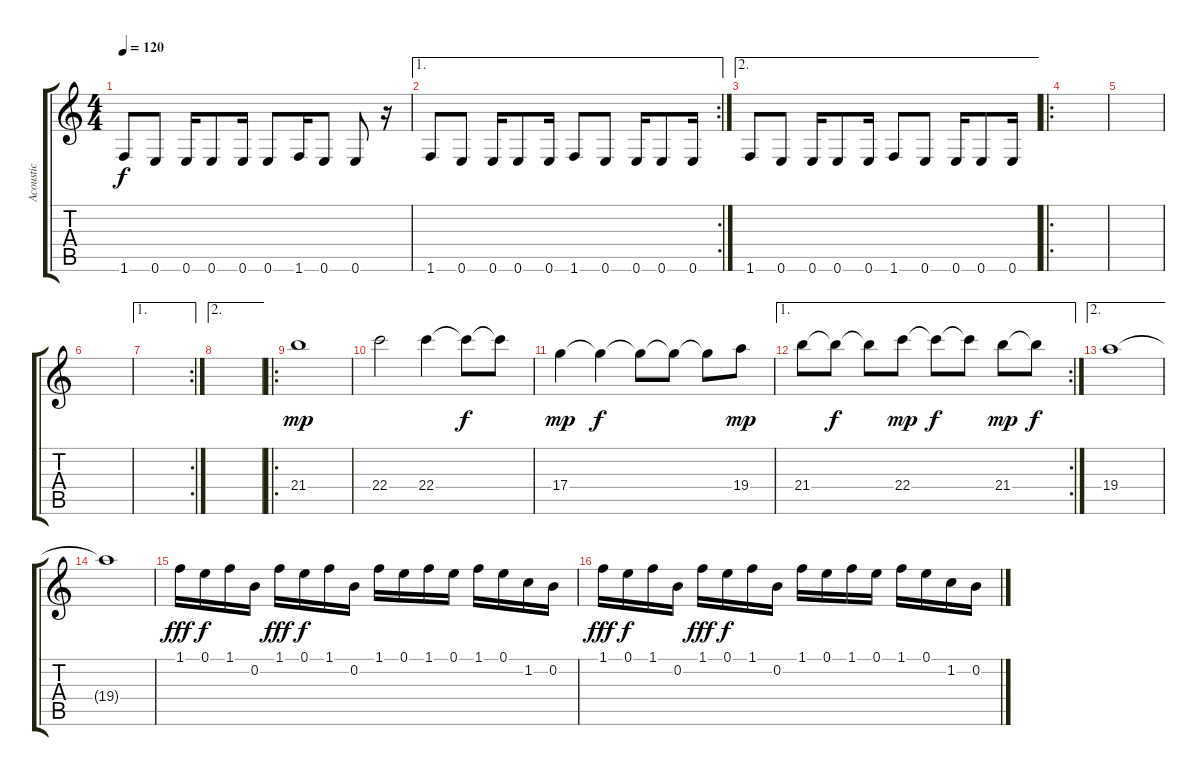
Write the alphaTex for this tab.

\track ("Acoustic" "Acoustic") {instrument acousticguitarnylon}
\staff {score tabs}
\tuning (E4 B3 G3 D3 A2 E2) {hide}
\ts (4 4)
\tempo 120
\clef g2
\ks c
1.6.8{dy f} 0.6.8 0.6.16 0.6.8 0.6.16 0.6.8 1.6.16 0.6.8 0.6.8 r.16 |
\ae 1
\rc 2
1.6.8 0.6.8 0.6.16 0.6.8 0.6.16 1.6.8 0.6.8 0.6.16 0.6.8 0.6.16 |
\ae 2
1.6.8 0.6.8 0.6.16 0.6.8 0.6.16 1.6.8 0.6.8 0.6.16 0.6.8 0.6.16 |
\ro
|
|
|
\ae 1
\rc 2
|
\ae 2
|
\ro
21.4.1{dy mp volume 16 balance 0 instrument stringensemble1} |
22.4.2 22.4.4 22.4{t}.8{dy f} 22.4{t}.8 |
17.4.4{dy mp} 17.4{t}.4{dy f} 17.4{t}.8 17.4{t}.8 17.4{t}.8 19.4.8{dy mp} |
\ae 1
\rc 2
21.4.8 21.4{t}.8{dy f} 21.4{t}.8 22.4.8{dy mp} 22.4{t}.8{dy f} 22.4{t}.8 21.4.8{dy mp} 21.4{t}.8{dy f} |
\ae 2
19.4.1 |
19.4{t}.1 |
1.1.16{dy fff volume 8 balance 8 instrument acousticguitarnylon} 0.1.16{dy f} 1.1.16 0.2.16 1.1.16{dy fff} 0.1.16{dy f} 1.1.16 0.2.16 1.1.16 0.1.16 1.1.16 0.1.16 1.1.16 0.1.16 1.2.16 0.2.16 |
1.1.16{dy fff} 0.1.16{dy f} 1.1.16 0.2.16 1.1.16{dy fff} 0.1.16{dy f} 1.1.16 0.2.16 1.1.16 0.1.16 1.1.16 0.1.16 1.1.16 0.1.16 1.2.16 0.2.16
